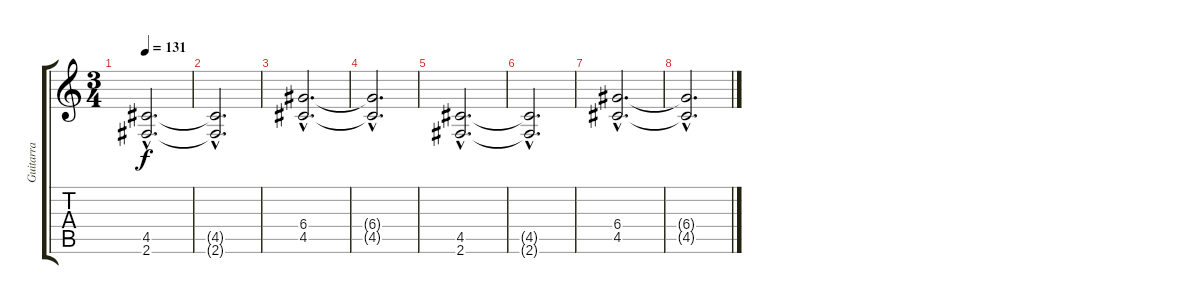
\track ("Guitarra" "Guitarra") {instrument distortionguitar}
\staff {score tabs}
\tuning (E4 B3 G3 D3 A2 E2) {hide}
\ts (3 4)
\tempo 131
\clef g2
\ks c
(4.5{hac} 2.6{hac}).2{d dy f volume 8} |
(4.5{hac t} 2.6{hac t}).2{d} |
(6.4{hac} 4.5{hac}).2{d} |
(6.4{hac t} 4.5{hac t}).2{d} |
(4.5{hac} 2.6{hac}).2{d volume 0} |
(4.5{hac t} 2.6{hac t}).2{d} |
(6.4{hac} 4.5{hac}).2{d} |
(6.4{hac t} 4.5{hac t}).2{d}
